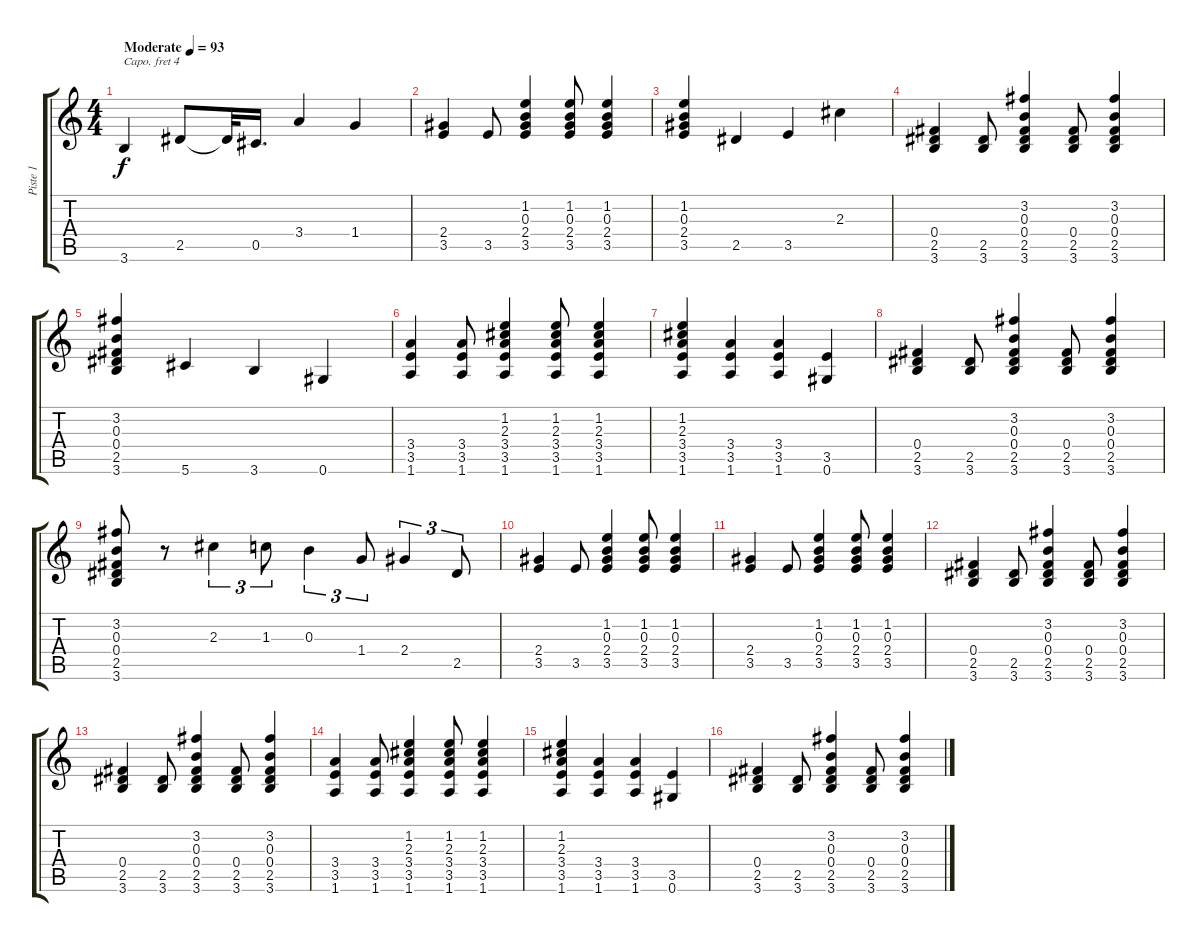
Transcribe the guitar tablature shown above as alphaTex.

\track ("Piste 1" "Piste 1") {instrument acousticguitarnylon}
\staff {score tabs}
\capo 4
\tuning (E4 B3 G3 D3 A2 E2) {hide}
\ts (4 4)
\tempo (93 "Moderate")
\clef g2
\ks c
3.6.4{dy f instrument acousticguitarnylon} 2.5.8 2.5{t}.32 0.5.16{d} 3.4.4 1.4.4 |
(2.4 3.5).4 3.5.8 (1.2 0.3 2.4 3.5).4 (1.2 0.3 2.4 3.5).8 (1.2 0.3 2.4 3.5).4 |
(1.2 0.3 2.4 3.5).4 2.5.4 3.5.4 2.3.4 |
(0.4 2.5 3.6).4 (2.5 3.6).8 (3.2 0.3 0.4 2.5 3.6).4 (0.4 2.5 3.6).8 (3.2 0.3 0.4 2.5 3.6).4 |
(3.2 0.3 0.4 2.5 3.6).4 5.6.4 3.6.4 0.6.4 |
(3.4 3.5 1.6).4 (3.4 3.5 1.6).8 (1.2 2.3 3.4 3.5 1.6).4 (1.2 2.3 3.4 3.5 1.6).8 (1.2 2.3 3.4 3.5 1.6).4 |
(1.2 2.3 3.4 3.5 1.6).4 (3.4 3.5 1.6).4 (3.4 3.5 1.6).4 (3.5 0.6).4 |
(0.4 2.5 3.6).4 (2.5 3.6).8 (3.2 0.3 0.4 2.5 3.6).4 (0.4 2.5 3.6).8 (3.2 0.3 0.4 2.5 3.6).4 |
(3.2 0.3 0.4 2.5 3.6).8 r.8 2.3.4{tu (3 2)} 1.3.8{tu (3 2)} 0.3.4{tu (3 2)} 1.4.8{tu (3 2)} 2.4.4{tu (3 2)} 2.5.8{tu (3 2)} |
(2.4 3.5).4 3.5.8 (1.2 0.3 2.4 3.5).4 (1.2 0.3 2.4 3.5).8 (1.2 0.3 2.4 3.5).4 |
(2.4 3.5).4 3.5.8 (1.2 0.3 2.4 3.5).4 (1.2 0.3 2.4 3.5).8 (1.2 0.3 2.4 3.5).4 |
(0.4 2.5 3.6).4 (2.5 3.6).8 (3.2 0.3 0.4 2.5 3.6).4 (0.4 2.5 3.6).8 (3.2 0.3 0.4 2.5 3.6).4 |
(0.4 2.5 3.6).4 (2.5 3.6).8 (3.2 0.3 0.4 2.5 3.6).4 (0.4 2.5 3.6).8 (3.2 0.3 0.4 2.5 3.6).4 |
(3.4 3.5 1.6).4 (3.4 3.5 1.6).8 (1.2 2.3 3.4 3.5 1.6).4 (1.2 2.3 3.4 3.5 1.6).8 (1.2 2.3 3.4 3.5 1.6).4 |
(1.2 2.3 3.4 3.5 1.6).4 (3.4 3.5 1.6).4 (3.4 3.5 1.6).4 (3.5 0.6).4 |
(0.4 2.5 3.6).4 (2.5 3.6).8 (3.2 0.3 0.4 2.5 3.6).4 (0.4 2.5 3.6).8 (3.2 0.3 0.4 2.5 3.6).4
